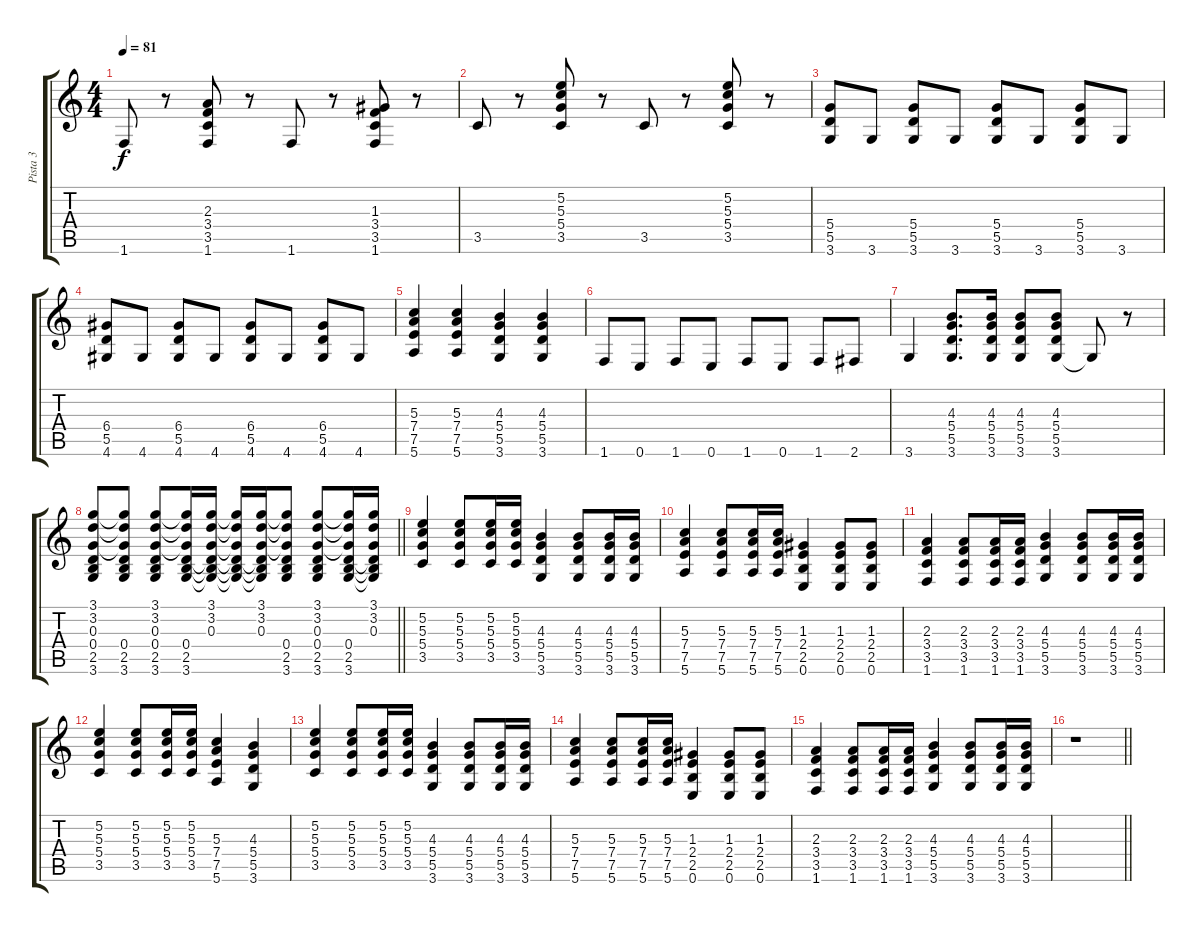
\track ("Pista 3" "Pista 3") {instrument overdrivenguitar}
\staff {score tabs}
\tuning (E4 B3 G3 D3 A2 E2) {hide}
\ts (4 4)
\tempo 81
\clef g2
\ks c
1.6.8{dy f} r.8 (2.3 3.4 3.5 1.6).8 r.8 1.6.8 r.8 (1.3 3.4 3.5 1.6).8 r.8 |
3.5.8 r.8 (5.2 5.3 5.4 3.5).8 r.8 3.5.8 r.8 (5.2 5.3 5.4 3.5).8 r.8 |
(5.4 5.5 3.6).8 3.6.8 (5.4 5.5 3.6).8 3.6.8 (5.4 5.5 3.6).8 3.6.8 (5.4 5.5 3.6).8 3.6.8 |
(6.4 5.5 4.6).8 4.6.8 (6.4 5.5 4.6).8 4.6.8 (6.4 5.5 4.6).8 4.6.8 (6.4 5.5 4.6).8 4.6.8 |
(5.3 7.4 7.5 5.6).4 (5.3 7.4 7.5 5.6).4 (4.3 5.4 5.5 3.6).4 (4.3 5.4 5.5 3.6).4 |
1.6.8 0.6.8 1.6.8 0.6.8 1.6.8 0.6.8 1.6.8 2.6.8 |
3.6.4 (4.3 5.4 5.5 3.6).8{d} (4.3 5.4 5.5 3.6).16 (4.3 5.4 5.5 3.6).8 (4.3 5.4 5.5 3.6).8 3.6{t}.8 r.8 |
\barLineRight lightlight
(3.1 3.2 0.3 0.4 2.5 3.6).8 (3.1{t} 3.2{t} 0.3{t} 0.4 2.5 3.6).8 (3.1 3.2 0.3 0.4 2.5 3.6).8 (3.1{t} 3.2{t} 0.3{t} 0.4 2.5 3.6).16 (3.1 3.2 0.3 0.4{t} 2.5{t} 3.6{t}).16 (3.1{t} 3.2{t} 0.3{t} 0.4{t} 2.5{t} 3.6{t}).16 (3.1 3.2 0.3 0.4{t} 2.5{t} 3.6{t}).16 (3.1{t} 3.2{t} 0.3{t} 0.4 2.5 3.6).8 (3.1 3.2 0.3 0.4 2.5 3.6).8 (3.1{t} 3.2{t} 0.3{t} 0.4 2.5 3.6).16 (3.1 3.2 0.3 0.4{t} 2.5{t} 3.6{t}).16 |
(5.2 5.3 5.4 3.5).4{volume 12} (5.2 5.3 5.4 3.5).8 (5.2 5.3 5.4 3.5).16 (5.2 5.3 5.4 3.5).16 (4.3 5.4 5.5 3.6).4 (4.3 5.4 5.5 3.6).8 (4.3 5.4 5.5 3.6).16 (4.3 5.4 5.5 3.6).16 |
(5.3 7.4 7.5 5.6).4{volume 12} (5.3 7.4 7.5 5.6).8 (5.3 7.4 7.5 5.6).16 (5.3 7.4 7.5 5.6).16 (1.3 2.4 2.5 0.6).4 (1.3 2.4 2.5 0.6).8 (1.3 2.4 2.5 0.6).8 |
(2.3 3.4 3.5 1.6).4{volume 12} (2.3 3.4 3.5 1.6).8 (2.3 3.4 3.5 1.6).16 (2.3 3.4 3.5 1.6).16 (4.3 5.4 5.5 3.6).4 (4.3 5.4 5.5 3.6).8 (4.3 5.4 5.5 3.6).16 (4.3 5.4 5.5 3.6).16 |
(5.2 5.3 5.4 3.5).4{volume 12} (5.2 5.3 5.4 3.5).8 (5.2 5.3 5.4 3.5).16 (5.2 5.3 5.4 3.5).16 (5.3 7.4 7.5 5.6).4 (4.3 5.4 5.5 3.6).4 |
(5.2 5.3 5.4 3.5).4{volume 12} (5.2 5.3 5.4 3.5).8 (5.2 5.3 5.4 3.5).16 (5.2 5.3 5.4 3.5).16 (4.3 5.4 5.5 3.6).4 (4.3 5.4 5.5 3.6).8 (4.3 5.4 5.5 3.6).16 (4.3 5.4 5.5 3.6).16 |
(5.3 7.4 7.5 5.6).4{volume 12} (5.3 7.4 7.5 5.6).8 (5.3 7.4 7.5 5.6).16 (5.3 7.4 7.5 5.6).16 (1.3 2.4 2.5 0.6).4 (1.3 2.4 2.5 0.6).8 (1.3 2.4 2.5 0.6).8 |
(2.3 3.4 3.5 1.6).4{volume 12} (2.3 3.4 3.5 1.6).8 (2.3 3.4 3.5 1.6).16 (2.3 3.4 3.5 1.6).16 (4.3 5.4 5.5 3.6).4 (4.3 5.4 5.5 3.6).8 (4.3 5.4 5.5 3.6).16 (4.3 5.4 5.5 3.6).16 |
\barLineRight lightlight
r.1
